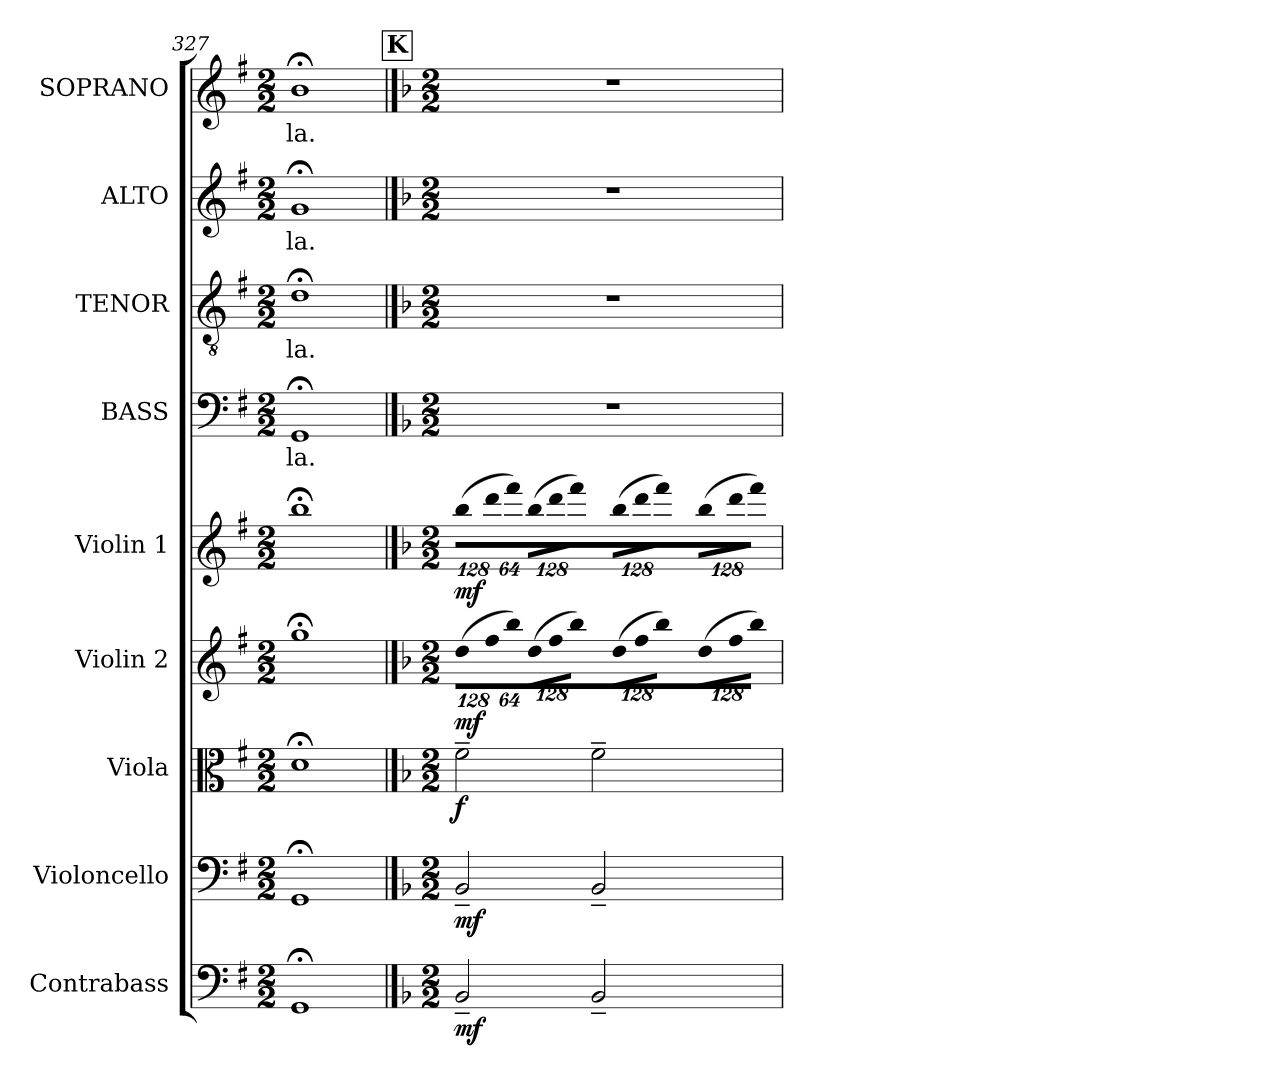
**kern	**dynam	**kern	**dynam	**kern	**dynam	**kern	**dynam	**kern	**dynam	**kern	**text	**kern	**text	**kern	**text	**kern	**text
*part9	*part9	*part8	*part8	*part7	*part7	*part6	*part6	*part5	*part5	*part4	*part4	*part3	*part3	*part2	*part2	*part1	*part1
*staff9	*staff9	*staff8	*staff8	*staff7	*staff7	*staff6	*staff6	*staff5	*staff5	*staff4	*staff4	*staff3	*staff3	*staff2	*staff2	*staff1	*staff1
*I"Contrabass	*	*I"Violoncello	*	*I"Viola	*	*I"Violin 2	*	*I"Violin 1	*	*I"BASS	*	*I"TENOR	*	*I"ALTO	*	*I"SOPRANO	*
*I'Cb.	*	*I'Vc.	*	*I'Vla.	*	*I'Vln. 2	*	*I'Vln. 1	*	*I'B.	*	*I'T.	*	*I'A.	*	*I'S.	*
*clefF4	*	*clefF4	*	*clefC3	*	*clefG2	*	*clefG2	*	*clefF4	*	*clefGv2	*	*clefG2	*	*clefG2	*
*ITrd7c12	*	*	*	*	*	*	*	*	*	*	*	*ITrd7c12	*	*	*	*	*
*k[f#]	*	*k[f#]	*	*k[f#]	*	*k[f#]	*	*k[f#]	*	*k[f#]	*	*k[f#]	*	*k[f#]	*	*k[f#]	*
*G:	*	*G:	*	*G:	*	*G:	*	*G:	*	*G:	*	*G:	*	*G:	*	*G:	*
*M2/2	*	*M2/2	*	*M2/2	*	*M2/2	*	*M2/2	*	*M2/2	*	*M2/2	*	*M2/2	*	*M2/2	*
=327	=327	=327	=327	=327	=327	=327	=327	=327	=327	=327	=327	=327	=327	=327	=327	=327	=327
!	!	!	!	!	!	!	!	!	!	!	!LO:LY:b:color=#000000	!	!	!	!	!	!
!	!	!	!	!	!	!	!	!	!	!	!	!	!LO:LY:b:color=#000000	!	!	!	!
!	!	!	!	!	!	!	!	!	!	!	!	!	!	!	!LO:LY:b:color=#000000	!	!
!	!	!	!	!	!	!	!	!	!	!	!	!	!	!	!	!	!LO:LY:b:color=#000000
1GGG;i	.	1GG;i	.	1d;i	.	1gg;i	.	1bb;i	.	1GG;i	-la.	1D;i	-la.	1g;i	-la.	1b;i	-la.
!!LO:LB:g=z
!!LO:REH:place=s1:B:color=#000000:enc=box:fs=12.8556:t=K
==328	==328	==328	==328	==328	==328	==328	==328	==328	==328	==328	==328	==328	==328	==328	==328	==328	==328
*k[b-]	*	*k[b-]	*	*k[b-]	*	*k[b-]	*	*k[b-]	*	*k[b-]	*	*k[b-]	*	*k[b-]	*	*k[b-]	*
*F:	*	*F:	*	*F:	*	*F:	*	*F:	*	*F:	*	*F:	*	*F:	*	*F:	*
*M2/2	*	*M2/2	*	*M2/2	*	*M2/2	*	*M2/2	*	*M2/2	*	*M2/2	*	*M2/2	*	*M2/2	*
*	*	*	*	*	*	*Xbrackettup	*	*	*	*	*	*	*	*	*	*	*
!	!	!	!	!	!	!LO:N:vis=8	!	!	!	!	!	!	!	!	!	!	!
*	*	*	*	*	*	*	*	*Xbrackettup	*	*	*	*	*	*	*	*	*
!	!	!	!	!	!	!	!	!LO:N:vis=8	!	!	!	!	!	!	!	!	!
*	*	*	*	*	*	*	*	*	*	*	*	*	*	*	*	*^	*
2BBB-~i/	mf	2BB-~i/	mf	2f~i\	f	(1024%85ddi\L	mf	(1024%85bb-i\L	mf	1r	.	1r	.	1r	.	1r	16ryy	.
.	.	.	.	.	.	.	.	.	.	.	.	.	.	.	.	.	64ryy	.
.	.	.	.	.	.	.	.	.	.	.	.	.	.	.	.	.	256ryy	.
.	.	.	.	.	.	.	.	.	.	.	.	.	.	.	.	.	1024ryy	.
*	*	*	*	*	*	*	*	*MM70	*	*	*	*	*	*	*	*MM70	*	*
!	!	!	!	!	!	!LO:N:vis=8	!	!LO:N:vis=8	!	!	!	!	!	!	!	!	!	!
.	.	.	.	.	.	1024%85ffi\	.	1024%85dddi\	.	.	.	.	.	.	.	.	2ryy	.
!	!	!	!	!	!	!LO:N:vis=8	!	!LO:N:vis=8	!	!	!	!	!	!	!	!	!	!
.	.	.	.	.	.	512%43bb-i\J)	.	512%43fffi\J)	.	.	.	.	.	.	.	.	.	.
!	!	!	!	!	!	!LO:N:vis=8	!	!LO:N:vis=8	!	!	!	!	!	!	!	!	!	!
.	.	.	.	.	.	(1024%85ddi\L	.	(1024%85bb-i\L	.	.	.	.	.	.	.	.	.	.
!	!	!	!	!	!	!LO:N:vis=8	!	!LO:N:vis=8	!	!	!	!	!	!	!	!	!	!
.	.	.	.	.	.	1024%85ffi\	.	1024%85dddi\	.	.	.	.	.	.	.	.	.	.
!	!	!	!	!	!	!LO:N:vis=8	!	!LO:N:vis=8	!	!	!	!	!	!	!	!	!	!
.	.	.	.	.	.	512%43bb-i\J)	.	512%43fffi\J)	.	.	.	.	.	.	.	.	.	.
!	!	!	!	!	!	!LO:N:vis=8	!	!LO:N:vis=8	!	!	!	!	!	!	!	!	!	!
2BBB-~i/	.	2BB-~i/	.	2f~i\	.	(1024%85ddi\L	.	(1024%85bb-i\L	.	.	.	.	.	.	.	.	.	.
!	!	!	!	!	!	!LO:N:vis=8	!	!LO:N:vis=8	!	!	!	!	!	!	!	!	!	!
.	.	.	.	.	.	1024%85ffi\	.	1024%85dddi\	.	.	.	.	.	.	.	.	4ryy	.
!	!	!	!	!	!	!LO:N:vis=8	!	!LO:N:vis=8	!	!	!	!	!	!	!	!	!	!
.	.	.	.	.	.	512%43bb-i\J)	.	512%43fffi\J)	.	.	.	.	.	.	.	.	.	.
!	!	!	!	!	!	!LO:N:vis=8	!	!LO:N:vis=8	!	!	!	!	!	!	!	!	!	!
.	.	.	.	.	.	(1024%85ddi\L	.	(1024%85bb-i\L	.	.	.	.	.	.	.	.	.	.
!	!	!	!	!	!	!LO:N:vis=8	!	!LO:N:vis=8	!	!	!	!	!	!	!	!	!	!
.	.	.	.	.	.	1024%85ffi\	.	1024%85dddi\	.	.	.	.	.	.	.	.	8ryy	.
!	!	!	!	!	!	!LO:N:vis=8	!	!LO:N:vis=8	!	!	!	!	!	!	!	!	!	!
.	.	.	.	.	.	512%43bb-i\J)	.	512%43fffi\J)	.	.	.	.	.	.	.	.	.	.
.	.	.	.	.	.	.	.	.	.	.	.	.	.	.	.	.	32ryy	.
.	.	.	.	.	.	.	.	.	.	.	.	.	.	.	.	.	128ryy	.
.	.	.	.	.	.	.	.	.	.	.	.	.	.	.	.	.	512.ryy	.
*	*	*	*	*	*	*	*	*	*	*	*	*	*	*	*	*v	*v	*
=	=	=	=	=	=	=	=	=	=	=	=	=	=	=	=	=	=
*-	*-	*-	*-	*-	*-	*-	*-	*-	*-	*-	*-	*-	*-	*-	*-	*-	*-
